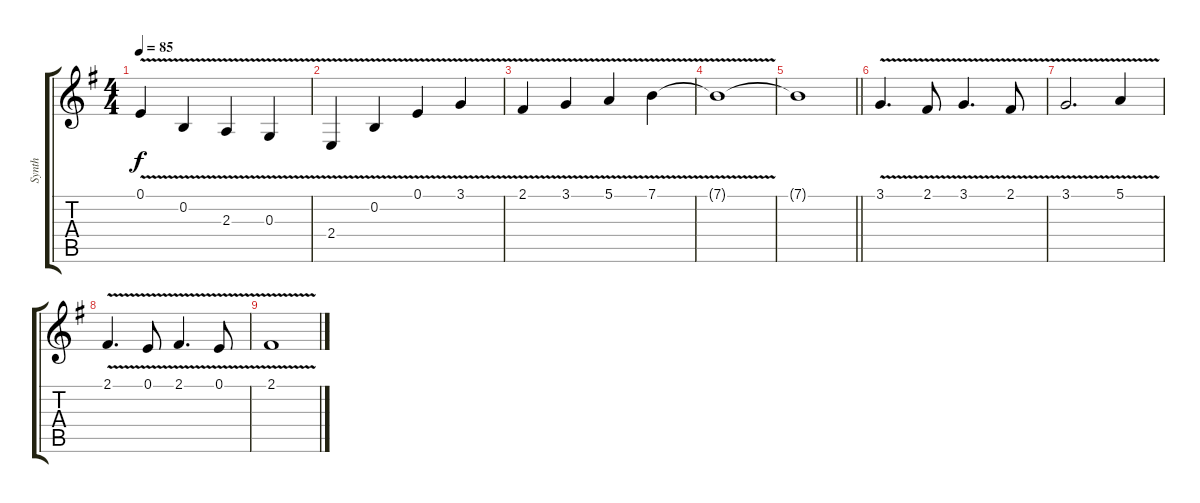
\track ("Synth" "Synth") {instrument choiraahs}
\staff {score tabs}
\tuning (E4 B3 G3 D3 A2 E2) {hide}
\ts (4 4)
\tempo 85
\clef g2
\ks g
0.1{v}.4{dy f} 0.2{v}.4 2.3{v}.4 0.3{v}.4 |
2.4{v}.4 0.2{v}.4 0.1{v}.4 3.1{v}.4 |
2.1{v}.4 3.1{v}.4 5.1{v}.4 7.1{v}.4 |
7.1{t}.1 |
\barLineRight lightlight
7.1{t}.1 |
3.1{v}.4{d} 2.1{v}.8 3.1{v}.4{d} 2.1{v}.8 |
3.1{v}.2{d} 5.1{v}.4 |
2.1{v}.4{d} 0.1{v}.8 2.1{v}.4{d} 0.1{v}.8 |
2.1{v}.1
